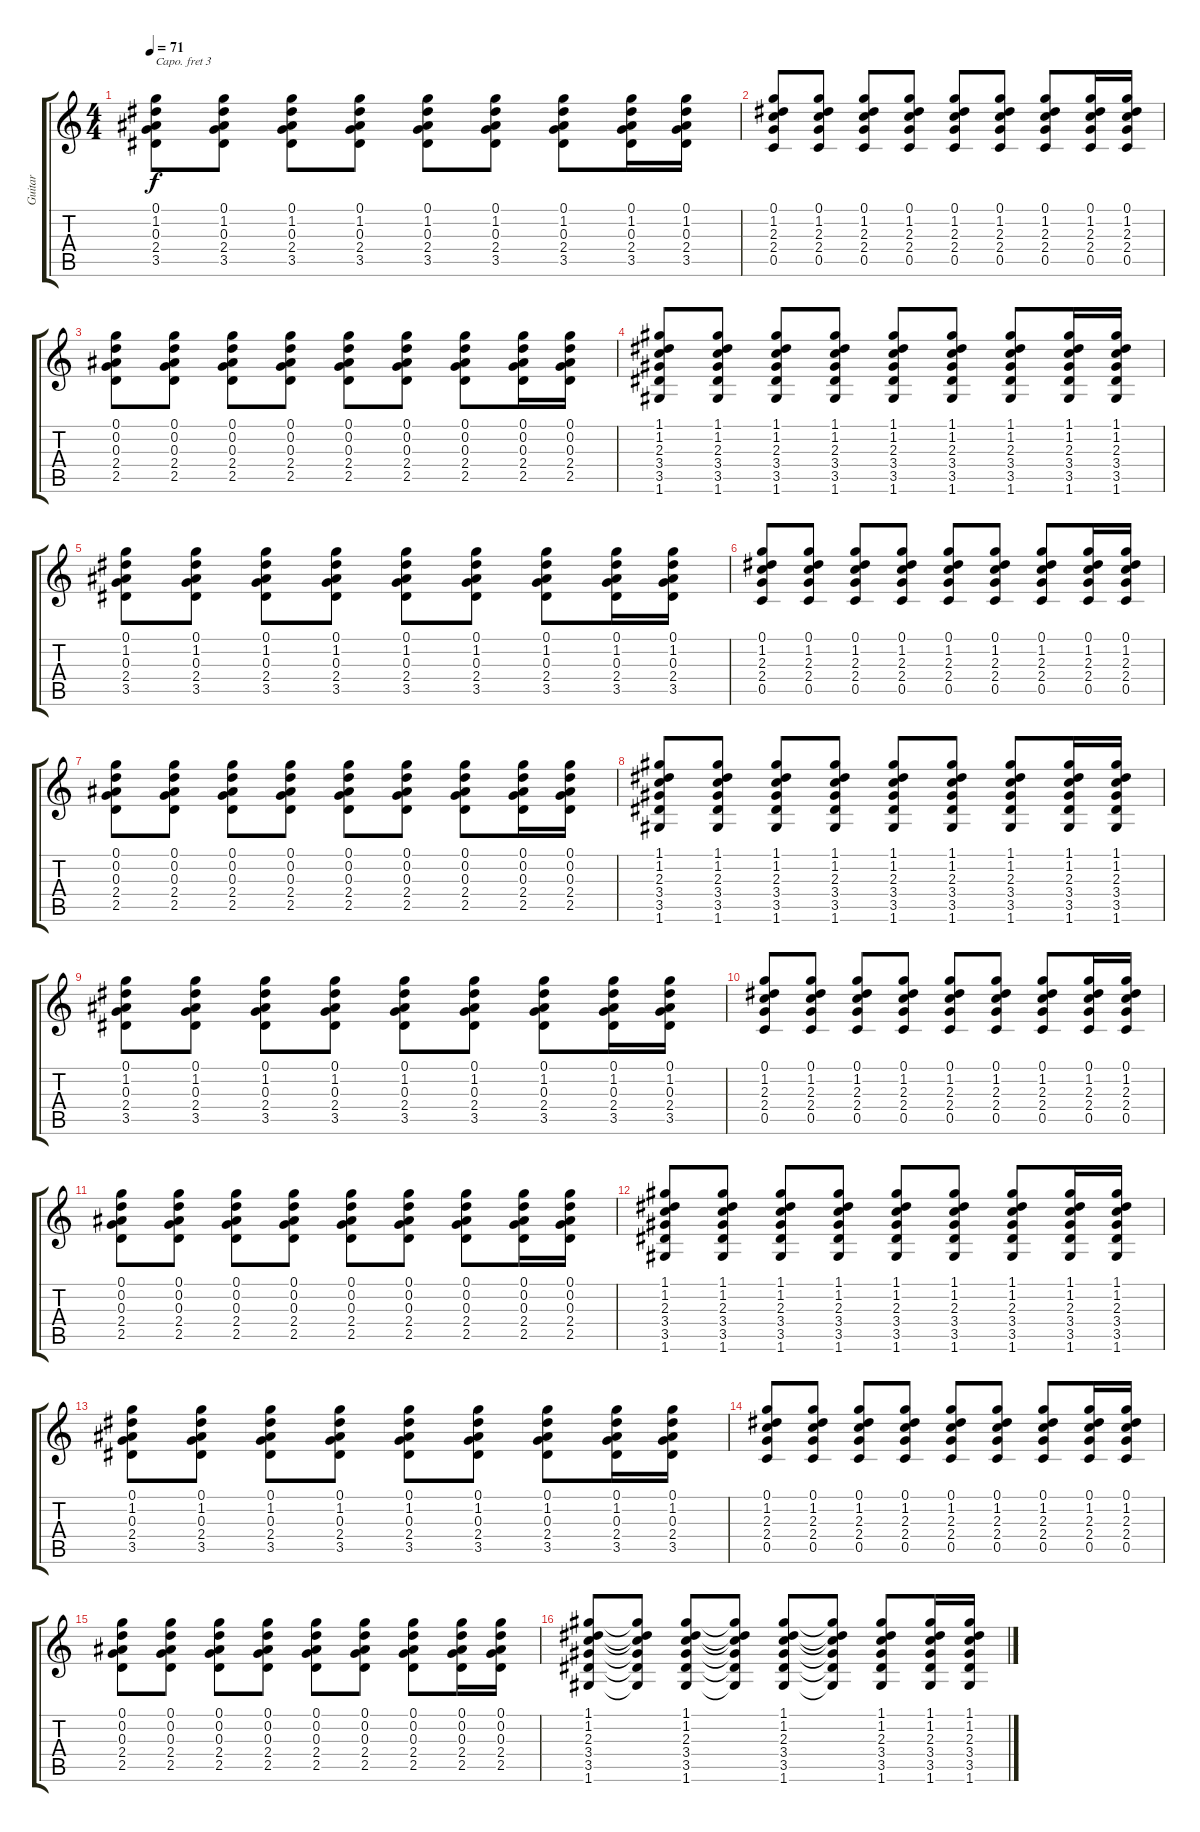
\track ("Guitar" "Guitar") {instrument acousticguitarsteel}
\staff {score tabs}
\capo 3
\tuning (E4 B3 G3 D3 A2 E2) {hide}
\ts (4 4)
\tempo 71
\clef g2
\ks c
(0.1 1.2 0.3 2.4 3.5).8{dy f} (0.1 1.2 0.3 2.4 3.5).8 (0.1 1.2 0.3 2.4 3.5).8 (0.1 1.2 0.3 2.4 3.5).8 (0.1 1.2 0.3 2.4 3.5).8 (0.1 1.2 0.3 2.4 3.5).8 (0.1 1.2 0.3 2.4 3.5).8 (0.1 1.2 0.3 2.4 3.5).16 (0.1 1.2 0.3 2.4 3.5).16 |
(0.1 1.2 2.3 2.4 0.5).8 (0.1 1.2 2.3 2.4 0.5).8 (0.1 1.2 2.3 2.4 0.5).8 (0.1 1.2 2.3 2.4 0.5).8 (0.1 1.2 2.3 2.4 0.5).8 (0.1 1.2 2.3 2.4 0.5).8 (0.1 1.2 2.3 2.4 0.5).8 (0.1 1.2 2.3 2.4 0.5).16 (0.1 1.2 2.3 2.4 0.5).16 |
(0.1 0.2 0.3 2.4 2.5).8 (0.1 0.2 0.3 2.4 2.5).8 (0.1 0.2 0.3 2.4 2.5).8 (0.1 0.2 0.3 2.4 2.5).8 (0.1 0.2 0.3 2.4 2.5).8 (0.1 0.2 0.3 2.4 2.5).8 (0.1 0.2 0.3 2.4 2.5).8 (0.1 0.2 0.3 2.4 2.5).16 (0.1 0.2 0.3 2.4 2.5).16 |
(1.1 1.2 2.3 3.4 3.5 1.6).8 (1.1 1.2 2.3 3.4 3.5 1.6).8 (1.1 1.2 2.3 3.4 3.5 1.6).8 (1.1 1.2 2.3 3.4 3.5 1.6).8 (1.1 1.2 2.3 3.4 3.5 1.6).8 (1.1 1.2 2.3 3.4 3.5 1.6).8 (1.1 1.2 2.3 3.4 3.5 1.6).8 (1.1 1.2 2.3 3.4 3.5 1.6).16 (1.1 1.2 2.3 3.4 3.5 1.6).16 |
(0.1 1.2 0.3 2.4 3.5).8 (0.1 1.2 0.3 2.4 3.5).8 (0.1 1.2 0.3 2.4 3.5).8 (0.1 1.2 0.3 2.4 3.5).8 (0.1 1.2 0.3 2.4 3.5).8 (0.1 1.2 0.3 2.4 3.5).8 (0.1 1.2 0.3 2.4 3.5).8 (0.1 1.2 0.3 2.4 3.5).16 (0.1 1.2 0.3 2.4 3.5).16 |
(0.1 1.2 2.3 2.4 0.5).8 (0.1 1.2 2.3 2.4 0.5).8 (0.1 1.2 2.3 2.4 0.5).8 (0.1 1.2 2.3 2.4 0.5).8 (0.1 1.2 2.3 2.4 0.5).8 (0.1 1.2 2.3 2.4 0.5).8 (0.1 1.2 2.3 2.4 0.5).8 (0.1 1.2 2.3 2.4 0.5).16 (0.1 1.2 2.3 2.4 0.5).16 |
(0.1 0.2 0.3 2.4 2.5).8 (0.1 0.2 0.3 2.4 2.5).8 (0.1 0.2 0.3 2.4 2.5).8 (0.1 0.2 0.3 2.4 2.5).8 (0.1 0.2 0.3 2.4 2.5).8 (0.1 0.2 0.3 2.4 2.5).8 (0.1 0.2 0.3 2.4 2.5).8 (0.1 0.2 0.3 2.4 2.5).16 (0.1 0.2 0.3 2.4 2.5).16 |
(1.1 1.2 2.3 3.4 3.5 1.6).8 (1.1 1.2 2.3 3.4 3.5 1.6).8 (1.1 1.2 2.3 3.4 3.5 1.6).8 (1.1 1.2 2.3 3.4 3.5 1.6).8 (1.1 1.2 2.3 3.4 3.5 1.6).8 (1.1 1.2 2.3 3.4 3.5 1.6).8 (1.1 1.2 2.3 3.4 3.5 1.6).8 (1.1 1.2 2.3 3.4 3.5 1.6).16 (1.1 1.2 2.3 3.4 3.5 1.6).16 |
(0.1 1.2 0.3 2.4 3.5).8 (0.1 1.2 0.3 2.4 3.5).8 (0.1 1.2 0.3 2.4 3.5).8 (0.1 1.2 0.3 2.4 3.5).8 (0.1 1.2 0.3 2.4 3.5).8 (0.1 1.2 0.3 2.4 3.5).8 (0.1 1.2 0.3 2.4 3.5).8 (0.1 1.2 0.3 2.4 3.5).16 (0.1 1.2 0.3 2.4 3.5).16 |
(0.1 1.2 2.3 2.4 0.5).8 (0.1 1.2 2.3 2.4 0.5).8 (0.1 1.2 2.3 2.4 0.5).8 (0.1 1.2 2.3 2.4 0.5).8 (0.1 1.2 2.3 2.4 0.5).8 (0.1 1.2 2.3 2.4 0.5).8 (0.1 1.2 2.3 2.4 0.5).8 (0.1 1.2 2.3 2.4 0.5).16 (0.1 1.2 2.3 2.4 0.5).16 |
(0.1 0.2 0.3 2.4 2.5).8 (0.1 0.2 0.3 2.4 2.5).8 (0.1 0.2 0.3 2.4 2.5).8 (0.1 0.2 0.3 2.4 2.5).8 (0.1 0.2 0.3 2.4 2.5).8 (0.1 0.2 0.3 2.4 2.5).8 (0.1 0.2 0.3 2.4 2.5).8 (0.1 0.2 0.3 2.4 2.5).16 (0.1 0.2 0.3 2.4 2.5).16 |
(1.1 1.2 2.3 3.4 3.5 1.6).8 (1.1 1.2 2.3 3.4 3.5 1.6).8 (1.1 1.2 2.3 3.4 3.5 1.6).8 (1.1 1.2 2.3 3.4 3.5 1.6).8 (1.1 1.2 2.3 3.4 3.5 1.6).8 (1.1 1.2 2.3 3.4 3.5 1.6).8 (1.1 1.2 2.3 3.4 3.5 1.6).8 (1.1 1.2 2.3 3.4 3.5 1.6).16 (1.1 1.2 2.3 3.4 3.5 1.6).16 |
(0.1 1.2 0.3 2.4 3.5).8 (0.1 1.2 0.3 2.4 3.5).8 (0.1 1.2 0.3 2.4 3.5).8 (0.1 1.2 0.3 2.4 3.5).8 (0.1 1.2 0.3 2.4 3.5).8 (0.1 1.2 0.3 2.4 3.5).8 (0.1 1.2 0.3 2.4 3.5).8 (0.1 1.2 0.3 2.4 3.5).16 (0.1 1.2 0.3 2.4 3.5).16 |
(0.1 1.2 2.3 2.4 0.5).8 (0.1 1.2 2.3 2.4 0.5).8 (0.1 1.2 2.3 2.4 0.5).8 (0.1 1.2 2.3 2.4 0.5).8 (0.1 1.2 2.3 2.4 0.5).8 (0.1 1.2 2.3 2.4 0.5).8 (0.1 1.2 2.3 2.4 0.5).8 (0.1 1.2 2.3 2.4 0.5).16 (0.1 1.2 2.3 2.4 0.5).16 |
(0.1 0.2 0.3 2.4 2.5).8 (0.1 0.2 0.3 2.4 2.5).8 (0.1 0.2 0.3 2.4 2.5).8 (0.1 0.2 0.3 2.4 2.5).8 (0.1 0.2 0.3 2.4 2.5).8 (0.1 0.2 0.3 2.4 2.5).8 (0.1 0.2 0.3 2.4 2.5).8 (0.1 0.2 0.3 2.4 2.5).16 (0.1 0.2 0.3 2.4 2.5).16 |
(1.1 1.2 2.3 3.4 3.5 1.6).8 (1.1{t} 1.2{t} 2.3{t} 3.4{t} 3.5{t} 1.6{t}).8 (1.1 1.2 2.3 3.4 3.5 1.6).8 (1.1{t} 1.2{t} 2.3{t} 3.4{t} 3.5{t} 1.6{t}).8 (1.1 1.2 2.3 3.4 3.5 1.6).8 (1.1{t} 1.2{t} 2.3{t} 3.4{t} 3.5{t} 1.6{t}).8 (1.1 1.2 2.3 3.4 3.5 1.6).8 (1.1 1.2 2.3 3.4 3.5 1.6).16 (1.1 1.2 2.3 3.4 3.5 1.6).16
